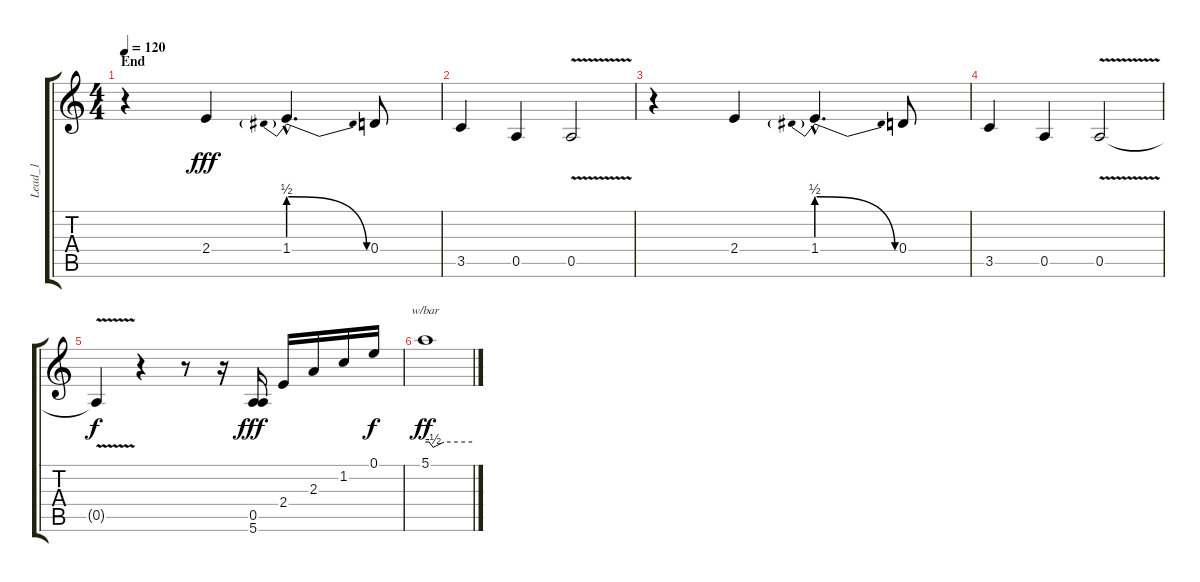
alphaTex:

\track ("Lead_1" "Lead_1") {instrument acousticguitarnylon}
\staff {score tabs}
\tuning (E4 B3 G3 D3 A2 E2) {hide}
\ts (4 4)
\section ("" "End")
\tempo 120
\clef g2
\ks c
r.4{dy fff instrument electricguitarmuted} 2.4.4 1.4{be (prebendrelease 0 2 60 0) hac}.4{d} 0.4.8 |
3.5.4 0.5.4 0.5{v}.2 |
r.4{volume 16 instrument acousticguitarnylon} 2.4.4 1.4{be (prebendrelease 0 2 60 0) hac}.4{d} 0.4.8 |
3.5.4 0.5.4 0.5{v}.2 |
0.5{t}.4{dy f} r.4 r.8 r.16 (0.5 5.6).16{dy fff} 2.4.16 2.3.16 1.2.16 0.1.16{dy f} |
5.1.1{tbe (custom default 0 0 5 0 10 -2 24 0 60 0) dy ff}
